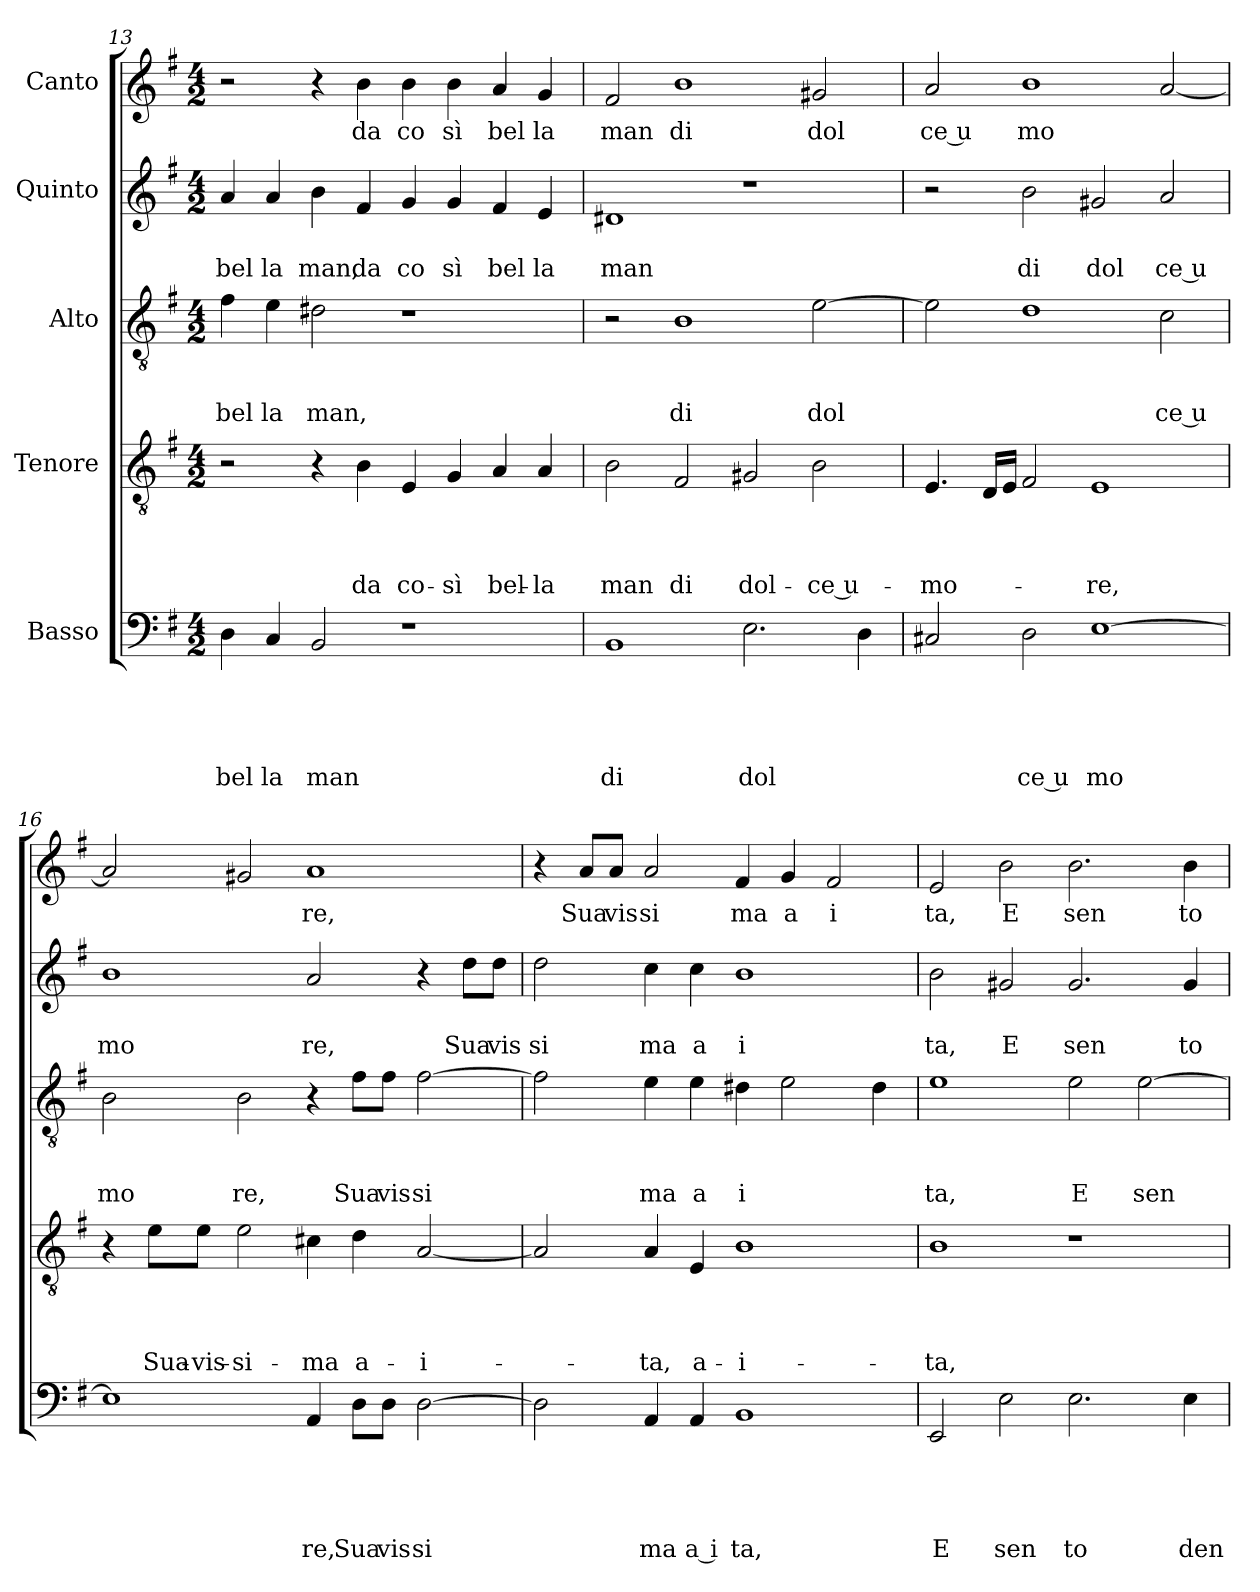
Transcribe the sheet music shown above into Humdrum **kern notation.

**kern	**text	**text	**text	**text	**text	**kern	**text	**text	**text	**text	**kern	**text	**text	**text	**kern	**text	**text	**kern	**text
*part5	*part5	*part5	*part5	*part5	*part5	*part4	*part4	*part4	*part4	*part4	*part3	*part3	*part3	*part3	*part2	*part2	*part2	*part1	*part1
*staff5	*staff5	*staff5	*staff5	*staff5	*staff5	*staff4	*staff4	*staff4	*staff4	*staff4	*staff3	*staff3	*staff3	*staff3	*staff2	*staff2	*staff2	*staff1	*staff1
*I"Basso	*	*	*	*	*	*I"Tenore	*	*	*	*	*I"Alto	*	*	*	*I"Quinto	*	*	*I"Canto	*
*clefF4	*	*	*	*	*	*clefGv2	*	*	*	*	*clefGv2	*	*	*	*clefG2	*	*	*clefG2	*
*k[f#]	*	*	*	*	*	*k[f#]	*	*	*	*	*k[f#]	*	*	*	*k[f#]	*	*	*k[f#]	*
*G:	*	*	*	*	*	*G:	*	*	*	*	*G:	*	*	*	*G:	*	*	*G:	*
*M4/2	*	*	*	*	*	*M4/2	*	*	*	*	*M4/2	*	*	*	*M4/2	*	*	*M4/2	*
=13	=13	=13	=13	=13	=13	=13	=13	=13	=13	=13	=13	=13	=13	=13	=13	=13	=13	=13	=13
!	!	!	!	!	!LO:LY:b	!	!	!	!	!	!	!	!	!LO:LY:b	!	!	!LO:LY:b	!	!
4D\	.	.	.	.	bel	2r	.	.	.	.	4f#\	.	.	bel	4a/	.	bel	2r	.
!	!	!	!	!	!LO:LY:b	!	!	!	!	!	!	!	!	!LO:LY:b	!	!	!LO:LY:b	!	!
4C/	.	.	.	.	la	.	.	.	.	.	4e\	.	.	la	4a/	.	la	.	.
!	!	!	!	!	!LO:LY:b	!	!	!	!	!	!	!	!	!LO:LY:b	!	!	!LO:LY:b	!	!
2BB/	.	.	.	.	man	4r	.	.	.	.	2d#X\	.	.	man,	4b\	.	man,	4r	.
!	!	!	!	!	!	!	!	!	!	!LO:LY:b	!	!	!	!	!	!	!LO:LY:b	!	!LO:LY:b
.	.	.	.	.	.	4B\	.	.	.	da	.	.	.	.	4f#/	.	da	4b\	da
!	!	!	!	!	!	!	!	!	!	!LO:LY:b	!	!	!	!	!	!	!LO:LY:b	!	!LO:LY:b
1r	.	.	.	.	.	4E/	.	.	.	co-	1r	.	.	.	4g/	.	co	4b\	co
!	!	!	!	!	!	!	!	!	!	!LO:LY:b	!	!	!	!	!	!	!LO:LY:b	!	!LO:LY:b
.	.	.	.	.	.	4G/	.	.	.	-sì	.	.	.	.	4g/	.	sì	4b\	sì
!	!	!	!	!	!	!	!	!	!	!LO:LY:b	!	!	!	!	!	!	!LO:LY:b	!	!LO:LY:b
.	.	.	.	.	.	4A/	.	.	.	bel-	.	.	.	.	4f#/	.	bel	4a/	bel
!	!	!	!	!	!	!	!	!	!	!LO:LY:b	!	!	!	!	!	!	!LO:LY:b	!	!LO:LY:b
.	.	.	.	.	.	4A/	.	.	.	-la	.	.	.	.	4e/	.	la	4g/	la
=14	=14	=14	=14	=14	=14	=14	=14	=14	=14	=14	=14	=14	=14	=14	=14	=14	=14	=14	=14
!	!	!	!	!	!LO:LY:b	!	!	!	!	!LO:LY:b	!	!	!	!	!	!	!LO:LY:b	!	!LO:LY:b
1BB	.	.	.	.	di	2B\	.	.	.	man	2r	.	.	.	1d#X	.	man	2f#/	man
!	!	!	!	!	!	!	!	!	!	!LO:LY:b	!	!	!	!LO:LY:b	!	!	!	!	!LO:LY:b
.	.	.	.	.	.	2F#/	.	.	.	di	1B	.	.	di	.	.	.	1b	di
!	!	!	!	!	!LO:LY:b	!	!	!	!	!LO:LY:b	!	!	!	!	!	!	!	!	!
2.E\	.	.	.	.	dol	2G#X/	.	.	.	dol-	.	.	.	.	1r	.	.	.	.
!	!	!	!	!	!	!	!	!	!	!LO:LY:b:rj	!	!	!	!LO:LY:b	!	!	!	!	!LO:LY:b
.	.	.	.	.	.	2B\	.	.	.	-ce u-	[>2e\	.	.	dol	.	.	.	2g#X/	dol
(4D\	.	.	.	.	.	.	.	.	.	.	.	.	.	.	.	.	.	.	.
=15	=15	=15	=15	=15	=15	=15	=15	=15	=15	=15	=15	=15	=15	=15	=15	=15	=15	=15	=15
!	!	!	!	!	!	!	!	!	!	!LO:LY:b	!	!	!	!	!	!	!	!	!LO:LY:b:rj
2C#X/	.	.	.	.	.	4.E/	.	.	.	-mo-	2e\]	.	.	.	2r	.	.	2a/	ce u
.	.	.	.	.	.	16D/LL	.	.	.	.	.	.	.	.	.	.	.	.	.
.	.	.	.	.	.	16E/JJ	.	.	.	.	.	.	.	.	.	.	.	.	.
!	!	!	!	!	!LO:LY:b:rj	!	!	!	!	!	!	!	!	!	!	!	!LO:LY:b	!	!LO:LY:b
2D\	.	.	.	.	ce u	2F#/	.	.	.	.	1d	.	.	.	2b\	.	di	1b	mo
!	!	!	!	!	!LO:LY:b	!	!	!	!	!LO:LY:b	!	!	!	!	!	!	!LO:LY:b	!	!
[<1E	.	.	.	.	mo	1E	.	.	.	-re,	.	.	.	.	2g#X/	.	dol	.	.
!	!	!	!	!	!	!	!	!	!	!	!	!	!	!LO:LY:b:rj	!	!	!LO:LY:b:rj	!	!
.	.	.	.	.	.	.	.	.	.	.	2c\	.	.	ce u	2a/	.	ce u	[<2a/	.
!!LO:LB:g=z
=16	=16	=16	=16	=16	=16	=16	=16	=16	=16	=16	=16	=16	=16	=16	=16	=16	=16	=16	=16
!	!	!	!	!	!	!	!	!	!	!	!	!	!	!LO:LY:b	!	!	!LO:LY:b	!	!
1E]	.	.	.	.	.	4r	.	.	.	.	2B\	.	.	mo	1b	.	mo	2a/]	.
!	!	!	!	!	!	!	!	!	!	!LO:LY:b	!	!	!	!	!	!	!	!	!
.	.	.	.	.	.	8e\L	.	.	.	Sua-	.	.	.	.	.	.	.	.	.
!	!	!	!	!	!	!	!	!	!	!LO:LY:b	!	!	!	!	!	!	!	!	!
.	.	.	.	.	.	8e\J	.	.	.	-vis-	.	.	.	.	.	.	.	.	.
!	!	!	!	!	!	!	!	!	!	!LO:LY:b	!	!	!	!LO:LY:b	!	!	!	!	!
.	.	.	.	.	.	2e\	.	.	.	-si-	2B\	.	.	re,	.	.	.	2g#X/	.
!	!	!	!	!	!LO:LY:b	!	!	!	!	!LO:LY:b	!	!	!	!	!	!	!LO:LY:b	!	!LO:LY:b
4AA/	.	.	.	.	re,	4c#X\	.	.	.	-ma	4r	.	.	.	2a/	.	re,	1a	re,
!	!	!	!	!	!LO:LY:b	!	!	!	!	!LO:LY:b	!	!	!	!LO:LY:b	!	!	!	!	!
8D\L	.	.	.	.	Sua	4d\	.	.	.	a-	8f#\L	.	.	Sua	.	.	.	.	.
!	!	!	!	!	!LO:LY:b	!	!	!	!	!	!	!	!	!LO:LY:b	!	!	!	!	!
8D\J	.	.	.	.	vis	.	.	.	.	.	8f#\J	.	.	vis	.	.	.	.	.
!	!	!	!	!	!LO:LY:b	!	!	!	!	!LO:LY:b:rj	!	!	!	!LO:LY:b	!	!	!	!	!
[>2D\	.	.	.	.	si	[<2A/	.	.	.	-i-	[>2f#\	.	.	si	4r	.	.	.	.
!	!	!	!	!	!	!	!	!	!	!	!	!	!	!	!	!	!LO:LY:b	!	!
.	.	.	.	.	.	.	.	.	.	.	.	.	.	.	8dd\L	.	Sua	.	.
!	!	!	!	!	!	!	!	!	!	!	!	!	!	!	!	!	!LO:LY:b	!	!
.	.	.	.	.	.	.	.	.	.	.	.	.	.	.	8dd\J	.	vis	.	.
=17	=17	=17	=17	=17	=17	=17	=17	=17	=17	=17	=17	=17	=17	=17	=17	=17	=17	=17	=17
!	!	!	!	!	!	!	!	!	!	!	!	!	!	!	!	!	!LO:LY:b	!	!
2D\]	.	.	.	.	.	2A/]	.	.	.	.	2f#\]	.	.	.	2dd\	.	si	4r	.
!	!	!	!	!	!	!	!	!	!	!	!	!	!	!	!	!	!	!	!LO:LY:b
.	.	.	.	.	.	.	.	.	.	.	.	.	.	.	.	.	.	8a/L	Sua
!	!	!	!	!	!	!	!	!	!	!	!	!	!	!	!	!	!	!	!LO:LY:b
.	.	.	.	.	.	.	.	.	.	.	.	.	.	.	.	.	.	8a/J	vis
!	!	!	!	!	!LO:LY:b:rj	!	!	!	!	!LO:LY:b	!	!	!	!LO:LY:b	!	!	!LO:LY:b	!	!LO:LY:b
4AA/	.	.	.	.	ma	4A/	.	.	.	-ta,	4e\	.	.	ma	4cc\	.	ma	2a/	si
!	!	!	!	!	!LO:LY:b:rj	!	!	!	!	!LO:LY:b	!	!	!	!LO:LY:b	!	!	!LO:LY:b	!	!
4AA/	.	.	.	.	a i	4E/	.	.	.	a-	4e\	.	.	a	4cc\	.	a	.	.
!	!	!	!	!	!LO:LY:b	!	!	!	!	!LO:LY:b	!	!	!	!LO:LY:b:rj	!	!	!LO:LY:b	!	!LO:LY:b
1BB	.	.	.	.	ta,	1B	.	.	.	-i-	4d#X\	.	.	i	1b	.	i	4f#/	ma
!	!	!	!	!	!	!	!	!	!	!	!	!	!	!	!	!	!	!	!LO:LY:b
.	.	.	.	.	.	.	.	.	.	.	2e\	.	.	.	.	.	.	4g/	a
!	!	!	!	!	!	!	!	!	!	!	!	!	!	!	!	!	!	!	!LO:LY:b
.	.	.	.	.	.	.	.	.	.	.	.	.	.	.	.	.	.	2f#/	i
.	.	.	.	.	.	.	.	.	.	.	4d#\	.	.	.	.	.	.	.	.
=18	=18	=18	=18	=18	=18	=18	=18	=18	=18	=18	=18	=18	=18	=18	=18	=18	=18	=18	=18
!	!	!	!	!	!LO:LY:b	!	!	!	!	!LO:LY:b	!	!	!	!LO:LY:b	!	!	!LO:LY:b	!	!LO:LY:b
2EE/	.	.	.	.	E	1B	.	.	.	-ta,	1e	.	.	ta,	2b\	.	ta,	2e/	ta,
!	!	!	!	!	!LO:LY:b	!	!	!	!	!	!	!	!	!	!	!	!LO:LY:b	!	!LO:LY:b
2E\	.	.	.	.	sen	.	.	.	.	.	.	.	.	.	2g#X/	.	E	2b\	E
!	!	!	!	!	!LO:LY:b	!	!	!	!	!	!	!	!	!LO:LY:b	!	!	!LO:LY:b	!	!LO:LY:b
2.E\	.	.	.	.	to	1r	.	.	.	.	2e\	.	.	E	2.g#/	.	sen	2.b\	sen
!	!	!	!	!	!	!	!	!	!	!	!	!	!	!LO:LY:b	!	!	!	!	!
.	.	.	.	.	.	.	.	.	.	.	[>2e\	.	.	sen	.	.	.	.	.
!	!	!	!	!	!LO:LY:b	!	!	!	!	!	!	!	!	!	!	!	!LO:LY:b	!	!LO:LY:b
4E\	.	.	.	.	den	.	.	.	.	.	.	.	.	.	4g#/	.	to	4b\	to
=	=	=	=	=	=	=	=	=	=	=	=	=	=	=	=	=	=	=	=
*-	*-	*-	*-	*-	*-	*-	*-	*-	*-	*-	*-	*-	*-	*-	*-	*-	*-	*-	*-
